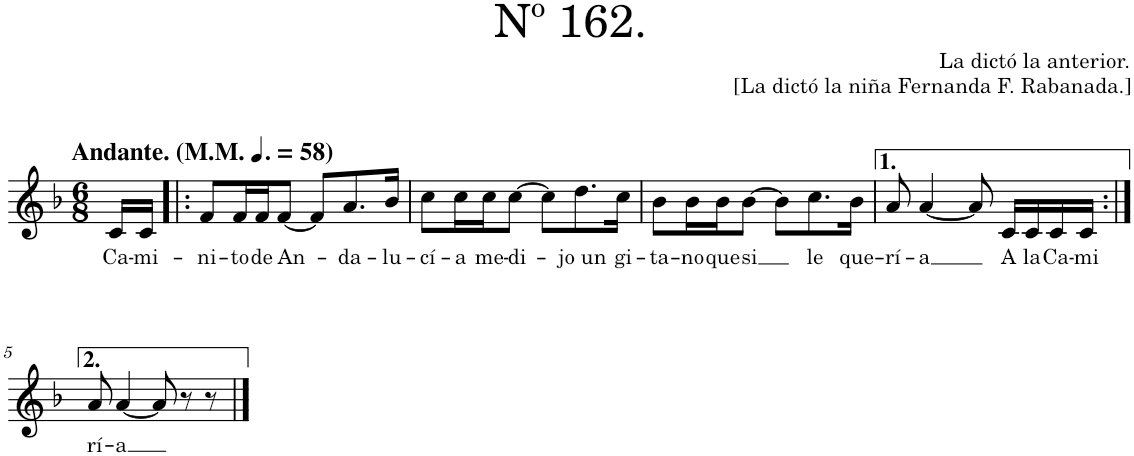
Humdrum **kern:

**kern	**text
*part1	*part1
*staff1	*staff1
*I"Piano	*
*I'Pno.	*
*clefG2	*
*k[b-]	*
*M6/8	*
*MM87	*
=	=
!LO:TX:a:B:t=Andante. (M.M.	!
!LO:TX:a:B:t=)	!
!	!LO:LY:b
16c/LL	Ca-
!	!LO:LY:b
16c/JJ	-mi-
=1!|:	=1!|:
!	!LO:LY:b
8f/L	-ni-
!	!LO:LY:b
16f/L	-to
!	!LO:LY:b
16f/J	de
!	!LO:LY:b
[8f/J	-An-
8f/L]	.
!	!LO:LY:b
8.a/	-da-
!	!LO:LY:b
16b-/Jk	-lu-
=2	=2
!	!LO:LY:b
8cc\L	-cí-
!	!LO:LY:b
16cc\L	-a
!	!LO:LY:b
16cc\J	me-
!	!LO:LY:b
[8cc\J	-di-
8cc\L]	.
!	!LO:LY:b
8.dd\	-jo un
!	!LO:LY:b
16cc\Jk	gi-
=3	=3
!	!LO:LY:b
8b-\L	-ta-
!	!LO:LY:b
16b-\L	-no
!	!LO:LY:b
16b-\J	que
!	!LO:LY:b
[8b-\J	si
8b-\L]	.
!	!LO:LY:b
8.cc\	le
!	!LO:LY:b
16b-\Jk	que-
=4	=4
!	!LO:LY:b
8a/	-rí-
!	!LO:LY:b
[4a/	-a
8a/]	.
!	!LO:LY:b
16c/LL	A
!	!LO:LY:b
16c/	la
!	!LO:LY:b
16c/	Ca-
!	!LO:LY:b
16c/JJ	-mi
!!LO:LB:g=z
=5:|!	=5:|!
!	!LO:LY:b
8a/	rí-
!	!LO:LY:b
[4a/	-a
8a/]	.
8r	.
8r	.
==	==
*-	*-
